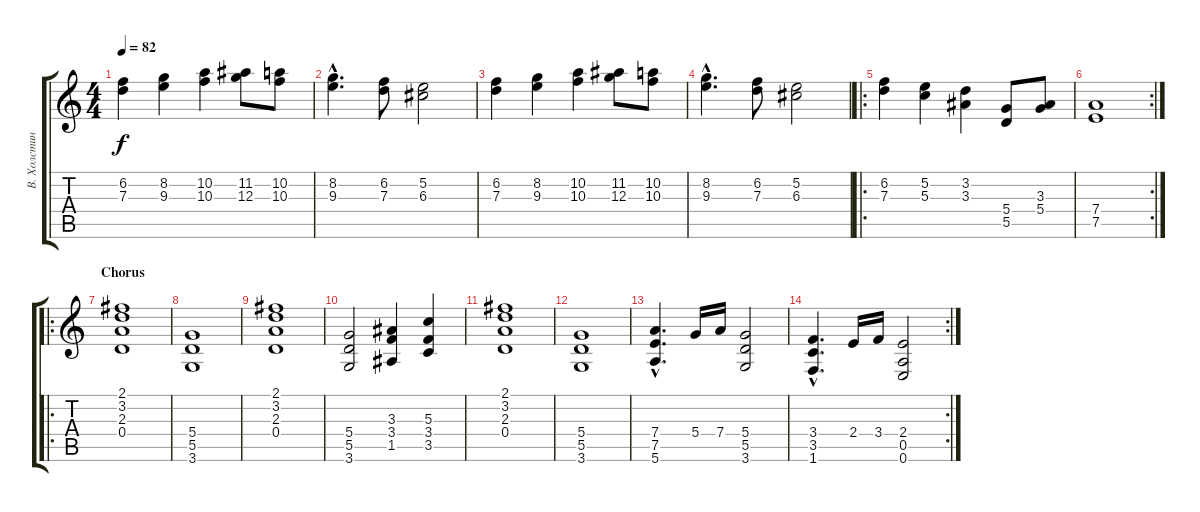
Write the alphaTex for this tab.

\track ("В. Холстинин" "В. Холстин") {instrument distortionguitar}
\staff {score tabs}
\tuning (E4 B3 G3 D3 A2 E2) {hide}
\ts (4 4)
\tempo 82
\clef g2
\ks c
(6.2 7.3).4{dy f volume 16} (8.2 9.3).4 (10.2 10.3).4 (11.2 12.3).8 (10.2 10.3).8 |
(8.2{hac} 9.3{hac}).4{d} (6.2 7.3).8 (5.2 6.3).2 |
(6.2 7.3).4 (8.2 9.3).4 (10.2 10.3).4 (11.2 12.3).8 (10.2 10.3).8 |
(8.2{hac} 9.3{hac}).4{d} (6.2 7.3).8 (5.2 6.3).2 |
\ro
(6.2 7.3).4 (5.2 5.3).4 (3.2 3.3).4 (5.4 5.5).8 (3.3 5.4).8 |
\rc 2
\section ("" "")
(7.4 7.5).1 |
\ro
\section ("" "Chorus")
(2.1 3.2 2.3 0.4).1 |
(5.4 5.5 3.6).1 |
(2.1 3.2 2.3 0.4).1 |
(5.4 5.5 3.6).2 (3.3 3.4 1.5).4 (5.3 3.4 3.5).4 |
(2.1 3.2 2.3 0.4).1 |
(5.4 5.5 3.6).1 |
(7.4{hac} 7.5{hac} 5.6{hac}).4{d} 5.4.16 7.4.16 (5.4 5.5 3.6).2 |
\rc 2
(3.4{hac} 3.5{hac} 1.6{hac}).4{d} 2.4.16 3.4.16 (2.4 0.5 0.6).2
